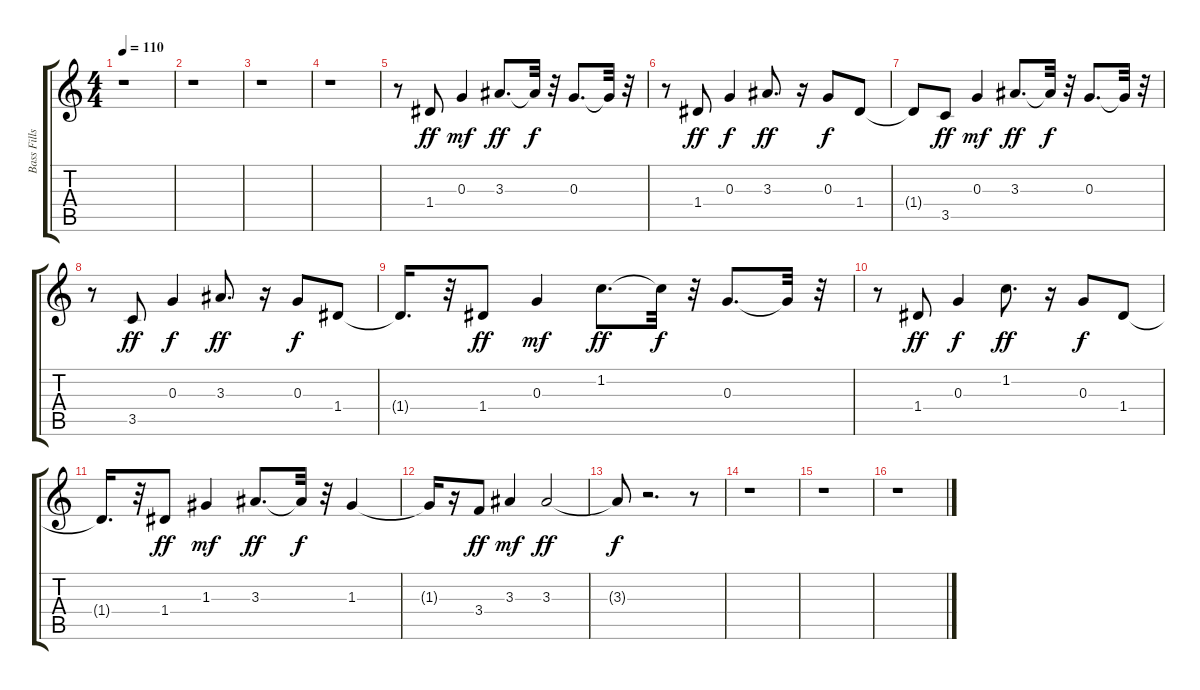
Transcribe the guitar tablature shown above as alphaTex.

\track ("Bass Fills" "Bass Fills") {instrument electricbasspick}
\staff {score tabs}
\tuning (E4 B3 G3 D3 A2 E2) {hide}
\ts (4 4)
\tempo 110
\clef g2
\ks c
r.1{dy ff} |
r.1 |
r.1 |
r.1 |
r.8 1.4.8{balance 16} 0.3.4{dy mf balance 0} 3.3.8{d dy ff balance 16} 3.3{t}.32{dy f} r.32 0.3.8{d balance 0} 0.3{t}.32 r.32 |
r.8 1.4.8{dy ff balance 16} 0.3.4{dy f balance 0} 3.3.8{d dy ff balance 16} r.16 0.3.8{dy f balance 0} 1.4.8 |
1.4{t}.8 3.5.8{dy ff balance 16} 0.3.4{dy mf balance 0} 3.3.8{d dy ff balance 16} 3.3{t}.32{dy f} r.32 0.3.8{d balance 0} 0.3{t}.32 r.32 |
r.8 3.5.8{dy ff balance 16} 0.3.4{dy f balance 0} 3.3.8{d dy ff balance 16} r.16 0.3.8{dy f balance 0} 1.4.8 |
1.4{t}.16{d} r.32 1.4.8{dy ff balance 16} 0.3.4{dy mf balance 0} 1.2.8{d dy ff balance 16} 1.2{t}.32{dy f} r.32 0.3.8{d balance 0} 0.3{t}.32 r.32 |
r.8 1.4.8{dy ff balance 16} 0.3.4{dy f balance 0} 1.2.8{d dy ff balance 16} r.16 0.3.8{dy f balance 0} 1.4.8 |
1.4{t}.16{d} r.32 1.4.8{dy ff balance 16} 1.3.4{dy mf balance 0} 3.3.8{d dy ff balance 16} 3.3{t}.32{dy f} r.32 1.3.4{balance 0} |
1.3{t}.16 r.16 3.4.8{dy ff balance 16} 3.3.4{dy mf balance 0} 3.3.2{dy ff balance 16} |
3.3{t}.8{dy f} r.2{d} r.8 |
r.1 |
r.1 |
r.1
